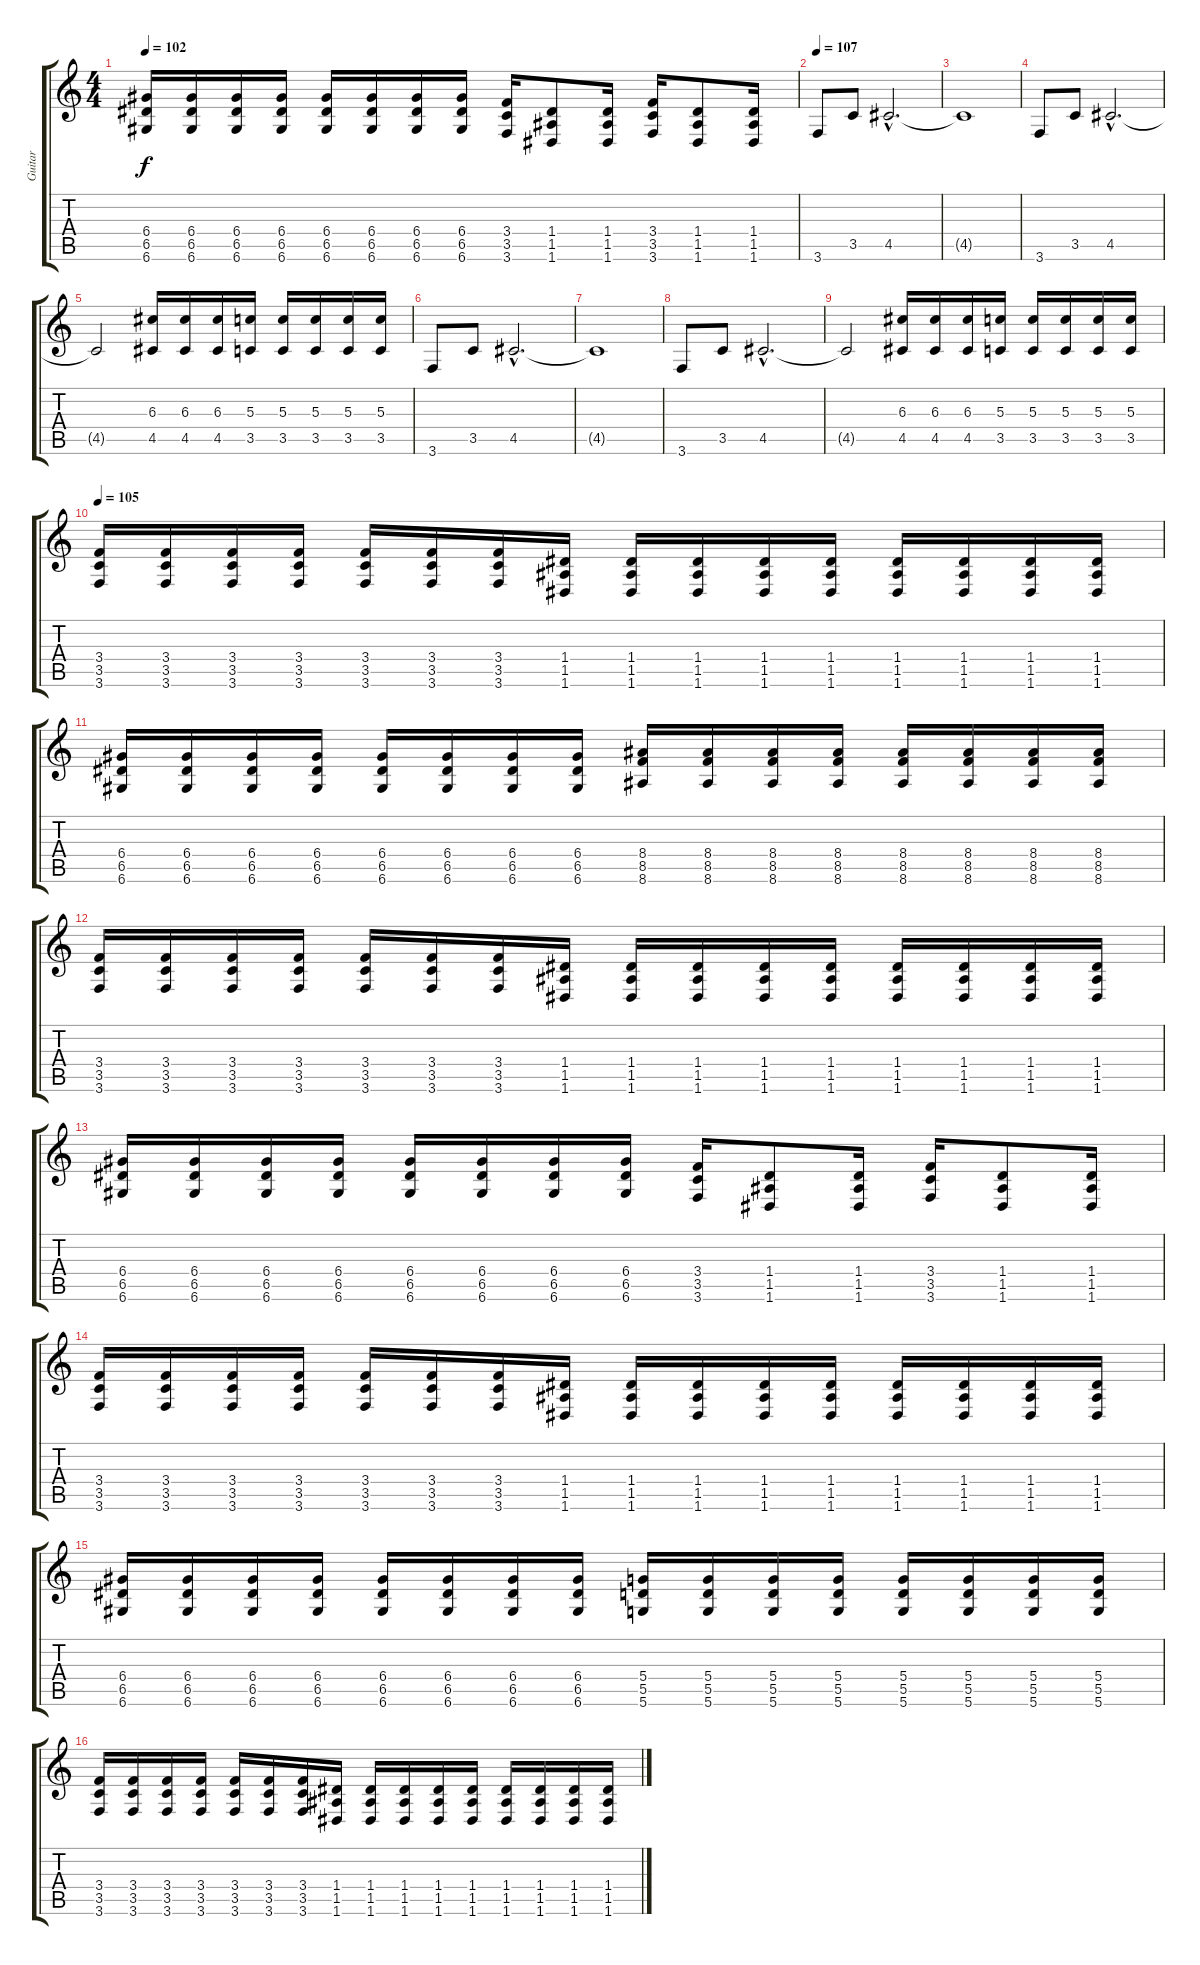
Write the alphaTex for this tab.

\track ("Guitar" "Guitar") {instrument distortionguitar}
\staff {score tabs}
\tuning (E4 B3 G3 D3 A2 D2) {hide}
\ts (4 4)
\tempo 102
\clef g2
\ks c
(6.4 6.5 6.6).16{dy f} (6.4 6.5 6.6).16 (6.4 6.5 6.6).16 (6.4 6.5 6.6).16 (6.4 6.5 6.6).16 (6.4 6.5 6.6).16 (6.4 6.5 6.6).16 (6.4 6.5 6.6).16 (3.4 3.5 3.6).16 (1.4 1.5 1.6).8 (1.4 1.5 1.6).16 (3.4 3.5 3.6).16 (1.4 1.5 1.6).8 (1.4 1.5 1.6).16 |
\tempo 107
3.6.8 3.5.8 4.5{hac}.2{d} |
4.5{t}.1 |
3.6.8 3.5.8 4.5{hac}.2{d} |
4.5{t}.2 (6.3 4.5).16 (6.3 4.5).16 (6.3 4.5).16 (5.3 3.5).16 (5.3 3.5).16 (5.3 3.5).16 (5.3 3.5).16 (5.3 3.5).16 |
3.6.8 3.5.8 4.5{hac}.2{d} |
4.5{t}.1 |
3.6.8 3.5.8 4.5{hac}.2{d} |
4.5{t}.2 (6.3 4.5).16 (6.3 4.5).16 (6.3 4.5).16 (5.3 3.5).16 (5.3 3.5).16 (5.3 3.5).16 (5.3 3.5).16 (5.3 3.5).16 |
\tempo 105
(3.4 3.5 3.6).16 (3.4 3.5 3.6).16 (3.4 3.5 3.6).16 (3.4 3.5 3.6).16 (3.4 3.5 3.6).16 (3.4 3.5 3.6).16 (3.4 3.5 3.6).16 (1.4 1.5 1.6).16 (1.4 1.5 1.6).16 (1.4 1.5 1.6).16 (1.4 1.5 1.6).16 (1.4 1.5 1.6).16 (1.4 1.5 1.6).16 (1.4 1.5 1.6).16 (1.4 1.5 1.6).16 (1.4 1.5 1.6).16 |
(6.4 6.5 6.6).16 (6.4 6.5 6.6).16 (6.4 6.5 6.6).16 (6.4 6.5 6.6).16 (6.4 6.5 6.6).16 (6.4 6.5 6.6).16 (6.4 6.5 6.6).16 (6.4 6.5 6.6).16 (8.4 8.5 8.6).16 (8.4 8.5 8.6).16 (8.4 8.5 8.6).16 (8.4 8.5 8.6).16 (8.4 8.5 8.6).16 (8.4 8.5 8.6).16 (8.4 8.5 8.6).16 (8.4 8.5 8.6).16 |
(3.4 3.5 3.6).16 (3.4 3.5 3.6).16 (3.4 3.5 3.6).16 (3.4 3.5 3.6).16 (3.4 3.5 3.6).16 (3.4 3.5 3.6).16 (3.4 3.5 3.6).16 (1.4 1.5 1.6).16 (1.4 1.5 1.6).16 (1.4 1.5 1.6).16 (1.4 1.5 1.6).16 (1.4 1.5 1.6).16 (1.4 1.5 1.6).16 (1.4 1.5 1.6).16 (1.4 1.5 1.6).16 (1.4 1.5 1.6).16 |
(6.4 6.5 6.6).16 (6.4 6.5 6.6).16 (6.4 6.5 6.6).16 (6.4 6.5 6.6).16 (6.4 6.5 6.6).16 (6.4 6.5 6.6).16 (6.4 6.5 6.6).16 (6.4 6.5 6.6).16 (3.4 3.5 3.6).16 (1.4 1.5 1.6).8 (1.4 1.5 1.6).16 (3.4 3.5 3.6).16 (1.4 1.5 1.6).8 (1.4 1.5 1.6).16 |
(3.4 3.5 3.6).16 (3.4 3.5 3.6).16 (3.4 3.5 3.6).16 (3.4 3.5 3.6).16 (3.4 3.5 3.6).16 (3.4 3.5 3.6).16 (3.4 3.5 3.6).16 (1.4 1.5 1.6).16 (1.4 1.5 1.6).16 (1.4 1.5 1.6).16 (1.4 1.5 1.6).16 (1.4 1.5 1.6).16 (1.4 1.5 1.6).16 (1.4 1.5 1.6).16 (1.4 1.5 1.6).16 (1.4 1.5 1.6).16 |
(6.4 6.5 6.6).16 (6.4 6.5 6.6).16 (6.4 6.5 6.6).16 (6.4 6.5 6.6).16 (6.4 6.5 6.6).16 (6.4 6.5 6.6).16 (6.4 6.5 6.6).16 (6.4 6.5 6.6).16 (5.4 5.5 5.6).16 (5.4 5.5 5.6).16 (5.4 5.5 5.6).16 (5.4 5.5 5.6).16 (5.4 5.5 5.6).16 (5.4 5.5 5.6).16 (5.4 5.5 5.6).16 (5.4 5.5 5.6).16 |
(3.4 3.5 3.6).16 (3.4 3.5 3.6).16 (3.4 3.5 3.6).16 (3.4 3.5 3.6).16 (3.4 3.5 3.6).16 (3.4 3.5 3.6).16 (3.4 3.5 3.6).16 (1.4 1.5 1.6).16 (1.4 1.5 1.6).16 (1.4 1.5 1.6).16 (1.4 1.5 1.6).16 (1.4 1.5 1.6).16 (1.4 1.5 1.6).16 (1.4 1.5 1.6).16 (1.4 1.5 1.6).16 (1.4 1.5 1.6).16
